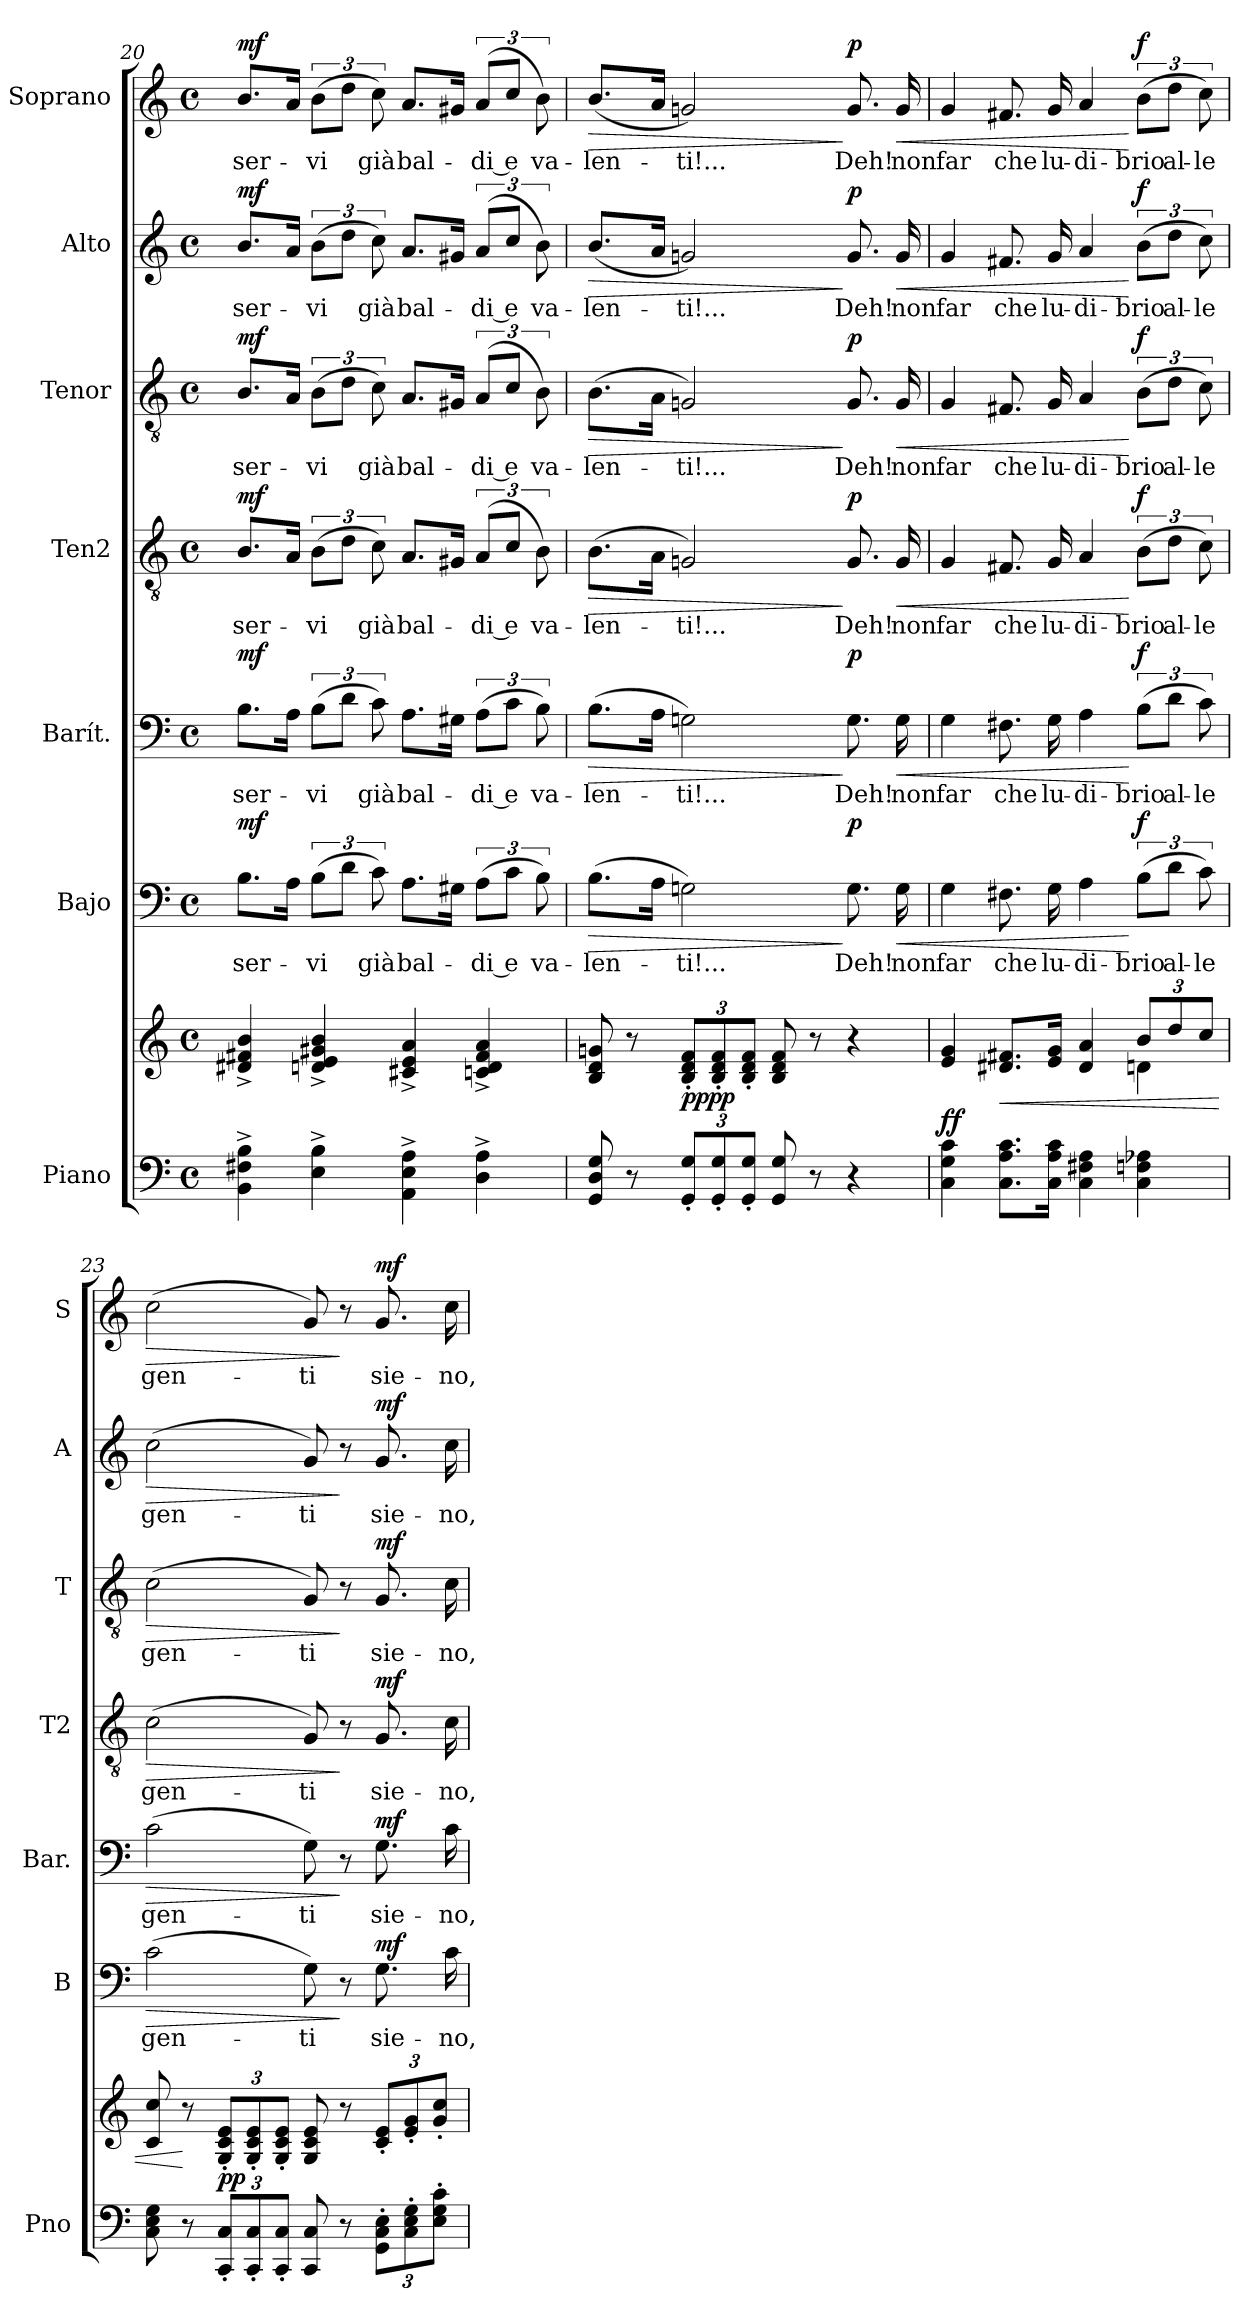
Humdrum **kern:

**kern	**kern	**dynam	**kern	**text	**dynam	**kern	**text	**dynam	**kern	**text	**dynam	**kern	**text	**dynam	**kern	**text	**dynam	**kern	**text	**dynam
*part7	*part7	*part7	*part6	*part6	*part6	*part5	*part5	*part5	*part4	*part4	*part4	*part3	*part3	*part3	*part2	*part2	*part2	*part1	*part1	*part1
*staff8	*staff7	*staff7/8	*staff6	*staff6	*staff6	*staff5	*staff5	*staff5	*staff4	*staff4	*staff4	*staff3	*staff3	*staff3	*staff2	*staff2	*staff2	*staff1	*staff1	*staff1
*I"Piano	*	*	*I"Bajo	*	*	*I"Barít.	*	*	*I"Ten2	*	*	*I"Tenor	*	*	*I"Alto	*	*	*I"Soprano	*	*
*I'Pno	*	*	*I'B	*	*	*I'Bar.	*	*	*I'T2	*	*	*I'T	*	*	*I'A	*	*	*I'S	*	*
!!LO:PB:g=z
*clefF4	*clefG2	*	*clefF4	*	*	*clefF4	*	*	*clefGv2	*	*	*clefGv2	*	*	*clefG2	*	*	*clefG2	*	*
*k[]	*k[]	*	*k[]	*	*	*k[]	*	*	*k[]	*	*	*k[]	*	*	*k[]	*	*	*k[]	*	*
*M4/4	*M4/4	*	*M4/4	*	*	*M4/4	*	*	*M4/4	*	*	*M4/4	*	*	*M4/4	*	*	*M4/4	*	*
*met(c)	*met(c)	*	*met(c)	*	*	*met(c)	*	*	*met(c)	*	*	*met(c)	*	*	*met(c)	*	*	*met(c)	*	*
=20	=20	=20	=20	=20	=20	=20	=20	=20	=20	=20	=20	=20	=20	=20	=20	=20	=20	=20	=20	=20
!	!	!	!	!LO:LY:b	!LO:DY:a	!	!LO:LY:b	!LO:DY:a	!	!LO:LY:b	!LO:DY:a	!	!LO:LY:b	!LO:DY:a	!	!LO:LY:b	!LO:DY:a	!	!LO:LY:b	!LO:DY:a
4BB\^ 4F#X\^ 4B\^	4d#X/^ 4f#X/^ 4b/^	.	8.B\L	ser-	mf	8.B\L	ser-	mf	8.B/L	ser-	mf	8.B/L	ser-	mf	8.b/L	ser-	mf	8.b/L	ser-	mf
.	.	.	16A\Jk	.	.	16A\Jk	.	.	16A/Jk	.	.	16A/Jk	.	.	16a/Jk	.	.	16a/Jk	.	.
!	!	!	!	!LO:LY:b	!	!	!LO:LY:b	!	!	!LO:LY:b	!	!	!LO:LY:b	!	!	!LO:LY:b	!	!	!LO:LY:b	!
4E\^ 4B\^	4dn/^ 4e/^ 4g#X/^ 4b/^	.	(12B\L	-vi	.	(12B\L	-vi	.	(12B\L	-vi	.	(12B\L	-vi	.	(12b\L	-vi	.	(12b\L	-vi	.
.	.	.	12d\J	.	.	12d\J	.	.	12d\J	.	.	12d\J	.	.	12dd\J	.	.	12dd\J	.	.
!	!	!	!	!LO:LY:b	!	!	!LO:LY:b	!	!	!LO:LY:b	!	!	!LO:LY:b	!	!	!LO:LY:b	!	!	!LO:LY:b	!
.	.	.	12c\)	già	.	12c\)	già	.	12c\)	già	.	12c\)	già	.	12cc\)	già	.	12cc\)	già	.
!	!	!	!	!LO:LY:b	!	!	!LO:LY:b	!	!	!LO:LY:b	!	!	!LO:LY:b	!	!	!LO:LY:b	!	!	!LO:LY:b	!
4AA\^ 4E\^ 4A\^	4c#X/^ 4e/^ 4a/^	.	8.A\L	bal-	.	8.A\L	bal-	.	8.A/L	bal-	.	8.A/L	bal-	.	8.a/L	bal-	.	8.a/L	bal-	.
.	.	.	16G#X\Jk	.	.	16G#X\Jk	.	.	16G#X/Jk	.	.	16G#X/Jk	.	.	16g#X/Jk	.	.	16g#X/Jk	.	.
!	!	!	!	!LO:LY:b	!	!	!LO:LY:b	!	!	!LO:LY:b	!	!	!LO:LY:b	!	!	!LO:LY:b	!	!	!LO:LY:b	!
4D\^ 4A\^	4cn/^ 4d/^ 4f#/^ 4a/^	.	(12A\L	di e	.	(12A\L	di e	.	(12A/L	di e	.	(12A/L	di e	.	(12a/L	di e	.	(12a/L	di e	.
.	.	.	12c\J	.	.	12c\J	.	.	12c/J	.	.	12c/J	.	.	12cc/J	.	.	12cc/J	.	.
!	!	!	!	!LO:LY:b	!	!	!LO:LY:b	!	!	!LO:LY:b	!	!	!LO:LY:b	!	!	!LO:LY:b	!	!	!LO:LY:b	!
.	.	.	12B\)	va-	.	12B\)	va-	.	12B\)	va-	.	12B\)	va-	.	12b\)	va-	.	12b\)	va-	.
=21	=21	=21	=21	=21	=21	=21	=21	=21	=21	=21	=21	=21	=21	=21	=21	=21	=21	=21	=21	=21
!	!	!	!	!LO:LY:b	!LO:HP:b	!	!LO:LY:b	!LO:HP:b	!	!LO:LY:b	!LO:HP:b	!	!LO:LY:b	!LO:HP:b	!	!LO:LY:b	!LO:HP:b	!	!LO:LY:b	!LO:HP:b
8GG/ 8D/ 8G/	8B/ 8d/ 8gn/	.	(8.B\L	-len-	>	(8.B\L	-len-	>	(8.B\L	-len-	>	(8.B\L	-len-	>	(8.b/L	-len-	>	(8.b/L	-len-	>
8r	8r	.	.	.	.	.	.	.	.	.	.	.	.	.	.	.	.	.	.	.
.	.	.	16A\Jk	.	.	16A\Jk	.	.	16A\Jk	.	.	16A\Jk	.	.	16a/Jk	.	.	16a/Jk	.	.
*Xbrackettup	*Xbrackettup	*	*	*	*	*	*	*	*	*	*	*	*	*	*	*	*	*	*	*
!	!	!LO:DY:a=2	!	!LO:LY:b	!	!	!LO:LY:b	!	!	!LO:LY:b	!	!	!LO:LY:b	!	!	!LO:LY:b	!	!	!LO:LY:b	!
!	!	!LO:DY:n=1:a	!	!	!	!	!	!	!	!	!	!	!	!	!	!	!	!	!	!
12GG/' 12G/'L	12B/' 12d/' 12f/'L	pp pp	2Gn\)	-ti!...	.	2Gn\)	-ti!...	.	2Gn/)	-ti!...	.	2Gn/)	-ti!...	.	2gn/)	-ti!...	.	2gn/)	-ti!...	.
12GG/' 12G/'	12B/' 12d/' 12f/'	.	.	.	.	.	.	.	.	.	.	.	.	.	.	.	.	.	.	.
12GG/' 12G/'J	12B/' 12d/' 12f/'J	.	.	.	.	.	.	.	.	.	.	.	.	.	.	.	.	.	.	.
8GG/ 8G/	8B/ 8d/ 8f/	.	.	.	.	.	.	.	.	.	.	.	.	.	.	.	.	.	.	.
8r	8r	.	.	.	.	.	.	.	.	.	.	.	.	.	.	.	.	.	.	.
!	!	!	!	!LO:LY:b	!LO:DY:n=1:a	!	!LO:LY:b	!LO:DY:n=1:a	!	!LO:LY:b	!LO:DY:n=1:a	!	!LO:LY:b	!LO:DY:n=1:a	!	!LO:LY:b	!LO:DY:n=1:a	!	!LO:LY:b	!LO:DY:n=1:a
4r	4r	.	8.G\	Deh!	] p	8.G\	Deh!	] p	8.G/	Deh!	] p	8.G/	Deh!	] p	8.g/	Deh!	] p	8.g/	Deh!	] p
!	!	!	!	!LO:LY:b	!LO:HP:b	!	!LO:LY:b	!LO:HP:b	!	!LO:LY:b	!LO:HP:b	!	!LO:LY:b	!LO:HP:b	!	!LO:LY:b	!LO:HP:b	!	!LO:LY:b	!LO:HP:b
.	.	.	16G\	non	<	16G\	non	<	16G/	non	<	16G/	non	<	16g/	non	<	16g/	non	<
=22	=22	=22	=22	=22	=22	=22	=22	=22	=22	=22	=22	=22	=22	=22	=22	=22	=22	=22	=22	=22
*	*^	*	*	*	*	*	*	*	*	*	*	*	*	*	*	*	*	*	*	*
!	!	!	!LO:DY:a=2	!	!LO:LY:b	!	!	!LO:LY:b	!	!	!LO:LY:b	!	!	!LO:LY:b	!	!	!LO:LY:b	!	!	!LO:LY:b	!
!	!	!	!LO:DY:n=1:a	!	!	!	!	!	!	!	!	!	!	!	!	!	!	!	!	!	!
4C\ 4G\ 4c\	4e/ 4g/	2.rcyy	f f	4G\	far	.	4G\	far	.	4G/	far	.	4G/	far	.	4g/	far	.	4g/	far	.
!	!	!	!LO:HP:b	!	!LO:LY:b	!	!	!LO:LY:b	!	!	!LO:LY:b	!	!	!LO:LY:b	!	!	!LO:LY:b	!	!	!LO:LY:b	!
8.C\ 8.A\ 8.c\L	8.d#X/ 8.f#X/L	.	<	8.F#X\	che	.	8.F#X\	che	.	8.F#X/	che	.	8.F#X/	che	.	8.f#X/	che	.	8.f#X/	che	.
!	!	!	!	!	!LO:LY:b	!	!	!LO:LY:b	!	!	!LO:LY:b	!	!	!LO:LY:b	!	!	!LO:LY:b	!	!	!LO:LY:b	!
16C\ 16A\ 16c\Jk	16e/ 16g/Jk	.	.	16G\	lu-	.	16G\	lu-	.	16G/	lu-	.	16G/	lu-	.	16g/	lu-	.	16g/	lu-	.
!	!	!	!	!	!LO:LY:b	!	!	!LO:LY:b	!	!	!LO:LY:b	!	!	!LO:LY:b	!	!	!LO:LY:b	!	!	!LO:LY:b	!
4C\ 4F#X\ 4A\	4d#/ 4a/	.	.	4A\	-di-	.	4A\	-di-	.	4A/	-di-	.	4A/	-di-	.	4a/	-di-	.	4a/	-di-	.
!	!	!	!	!	!LO:LY:b	!LO:DY:n=1:a	!	!LO:LY:b	!LO:DY:n=1:a	!	!LO:LY:b	!LO:DY:n=1:a	!	!LO:LY:b	!LO:DY:n=1:a	!	!LO:LY:b	!LO:DY:n=1:a	!	!LO:LY:b	!LO:DY:n=1:a
4C\ 4Fn\ 4A-X\	12b/L	4dn\	.	(12B\L	-brio	[ f	(12B\L	-brio	[ f	(12B\L	-brio	[ f	(12B\L	-brio	[ f	(12b\L	-brio	[ f	(12b\L	-brio	[ f
!	!	!	!	!	!LO:LY:b	!	!	!LO:LY:b	!	!	!LO:LY:b	!	!	!LO:LY:b	!	!	!LO:LY:b	!	!	!LO:LY:b	!
.	12dd/	.	.	12d\J	al-	.	12d\J	al-	.	12d\J	al-	.	12d\J	al-	.	12dd\J	al-	.	12dd\J	al-	.
!	!	!	!	!	!LO:LY:b	!	!	!LO:LY:b	!	!	!LO:LY:b	!	!	!LO:LY:b	!	!	!LO:LY:b	!	!	!LO:LY:b	!
.	12cc/J	.	.	12c\)	-le	.	12c\)	-le	.	12c\)	-le	.	12c\)	-le	.	12cc\)	-le	.	12cc\)	-le	.
*	*v	*v	*	*	*	*	*	*	*	*	*	*	*	*	*	*	*	*	*	*	*
!!LO:PB:g=z
=23	=23	=23	=23	=23	=23	=23	=23	=23	=23	=23	=23	=23	=23	=23	=23	=23	=23	=23	=23	=23
!	!	!	!	!LO:LY:b	!LO:HP:b	!	!LO:LY:b	!LO:HP:b	!	!LO:LY:b	!LO:HP:b	!	!LO:LY:b	!LO:HP:b	!	!LO:LY:b	!LO:HP:b	!	!LO:LY:b	!LO:HP:b
8C\ 8E\ 8G\	8c/ 8cc/	.	(2c\	gen-	>	(2c\	gen-	>	(2c\	gen-	>	(2c\	gen-	>	(2cc\	gen-	>	(2cc\	gen-	>
8r	8r	[	.	.	.	.	.	.	.	.	.	.	.	.	.	.	.	.	.	.
!	!	!LO:DY:a=2	!	!	!	!	!	!	!	!	!	!	!	!	!	!	!	!	!	!
!	!	!LO:DY:n=1:a	!	!	!	!	!	!	!	!	!	!	!	!	!	!	!	!	!	!
12CC/' 12C/'L	12G/' 12c/' 12e/'L	p p	.	.	.	.	.	.	.	.	.	.	.	.	.	.	.	.	.	.
12CC/' 12C/'	12G/' 12c/' 12e/'	.	.	.	.	.	.	.	.	.	.	.	.	.	.	.	.	.	.	.
12CC/' 12C/'J	12G/' 12c/' 12e/'J	.	.	.	.	.	.	.	.	.	.	.	.	.	.	.	.	.	.	.
!	!	!	!	!LO:LY:b	!	!	!LO:LY:b	!	!	!LO:LY:b	!	!	!LO:LY:b	!	!	!LO:LY:b	!	!	!LO:LY:b	!
8CC/ 8C/	8G/ 8c/ 8e/	.	8G\)	-ti	.	8G\)	-ti	.	8G/)	-ti	.	8G/)	-ti	.	8g/)	-ti	.	8g/)	-ti	.
8r	8r	.	8r	.	]	8r	.	]	8r	.	]	8r	.	]	8r	.	]	8r	.	]
!	!	!	!	!LO:LY:b	!LO:DY:a	!	!LO:LY:b	!LO:DY:a	!	!LO:LY:b	!LO:DY:a	!	!LO:LY:b	!LO:DY:a	!	!LO:LY:b	!LO:DY:a	!	!LO:LY:b	!LO:DY:a
12GG\' 12C\' 12E\'L	12c/' 12e/'L	.	8.G\	sie-	mf	8.G\	sie-	mf	8.G/	sie-	mf	8.G/	sie-	mf	8.g/	sie-	mf	8.g/	sie-	mf
12C\' 12E\' 12G\'	12e/' 12g/'	.	.	.	.	.	.	.	.	.	.	.	.	.	.	.	.	.	.	.
12E\' 12G\' 12c\'J	12g/' 12cc/'J	.	.	.	.	.	.	.	.	.	.	.	.	.	.	.	.	.	.	.
!	!	!	!	!LO:LY:b	!	!	!LO:LY:b	!	!	!LO:LY:b	!	!	!LO:LY:b	!	!	!LO:LY:b	!	!	!LO:LY:b	!
.	.	.	16c\	-no,	.	16c\	-no,	.	16c\	-no,	.	16c\	-no,	.	16cc\	-no,	.	16cc\	-no,	.
=	=	=	=	=	=	=	=	=	=	=	=	=	=	=	=	=	=	=	=	=
*-	*-	*-	*-	*-	*-	*-	*-	*-	*-	*-	*-	*-	*-	*-	*-	*-	*-	*-	*-	*-
